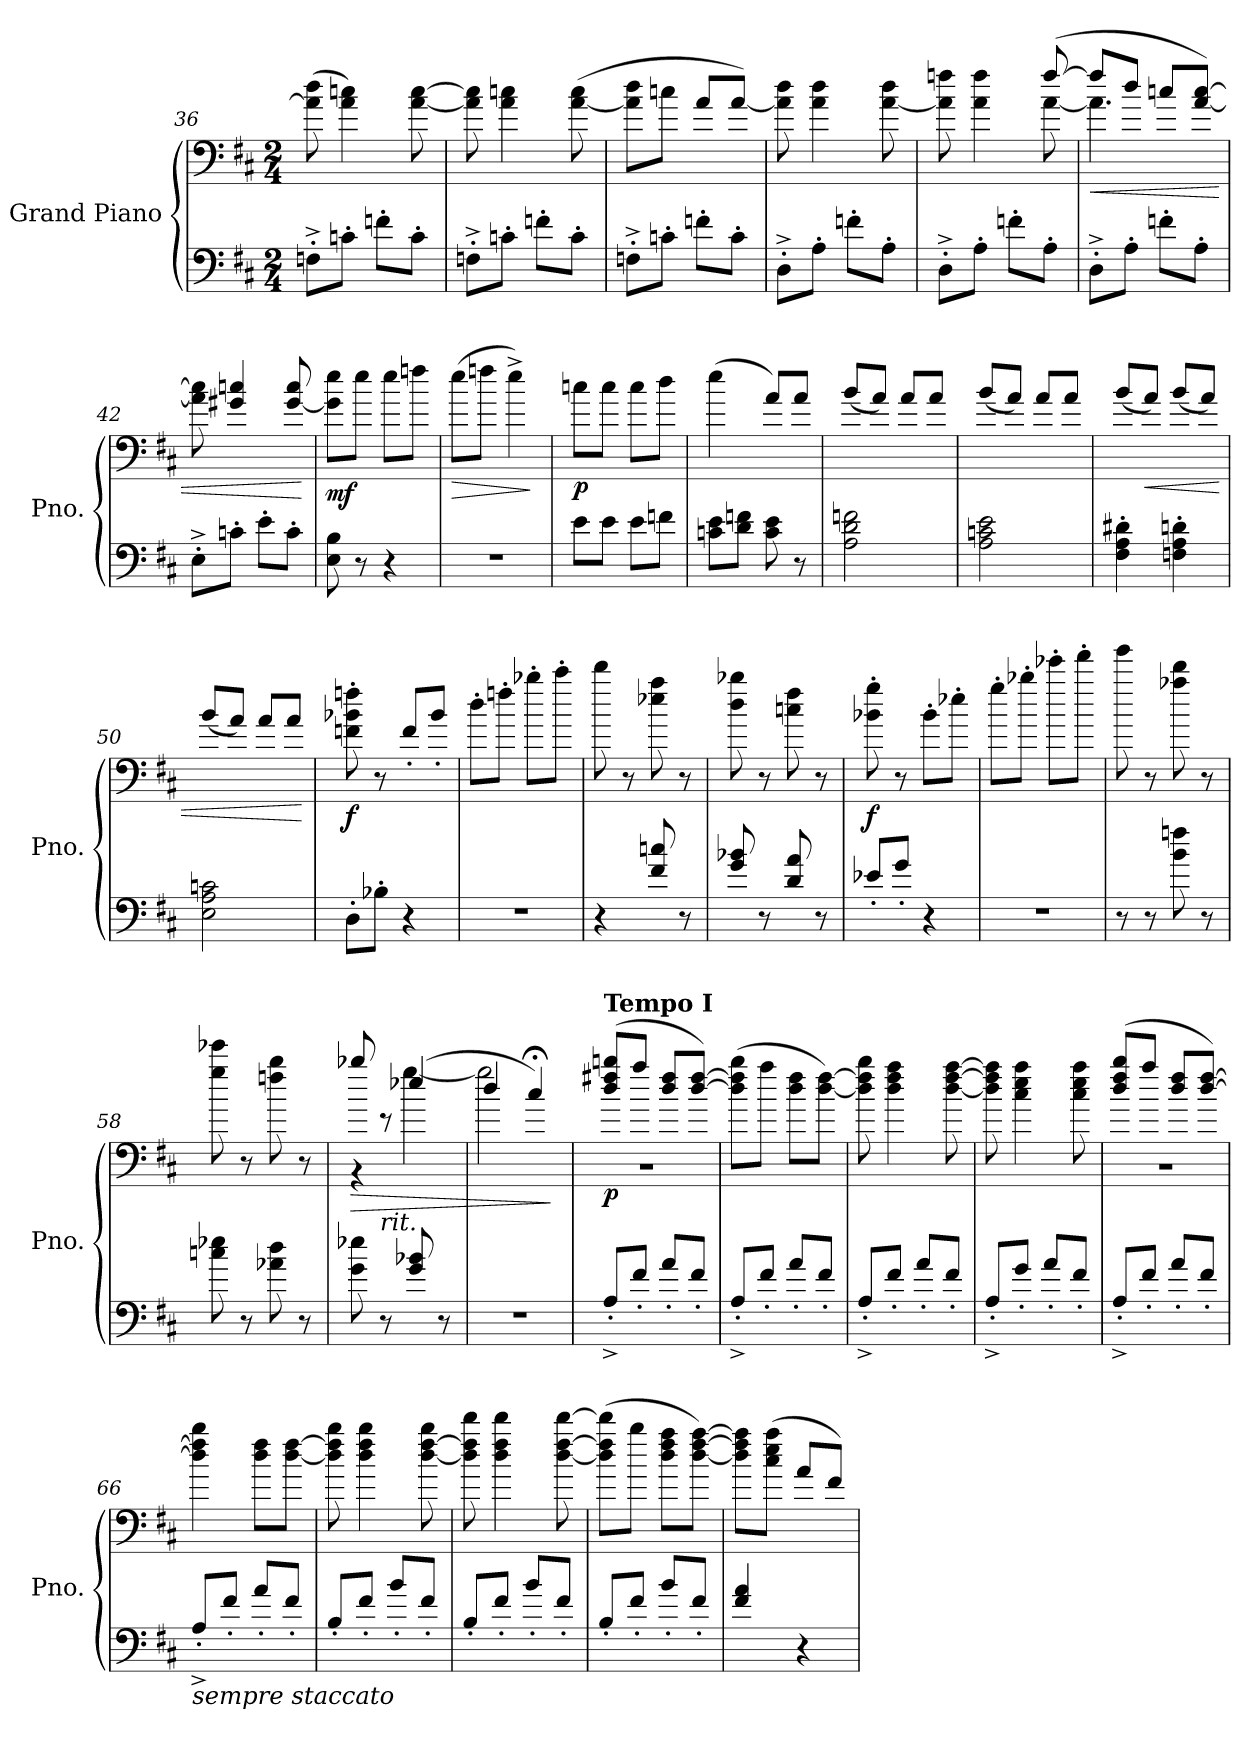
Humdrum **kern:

**kern	**kern	**dynam
*part1	*part1	*part1
*staff2	*staff1	*staff1/2
*I"Grand Piano	*	*
*I'Pno.	*	*
!!LO:LB:g=z
*clefF4	*clefF4	*
*k[f#c#]	*k[f#c#]	*
*M2/4	*M2/4	*
=36	=36	=36
8Fn'^\L	(>8a\] 8dd\	.
8cn'\J	4a\ 4ccn\)	.
8fn'\L	.	.
8c'\J	[8a\ [8cc\	.
=37	=37	=37
8Fn'^\L	8a\] 8cc\]	.
8cn'\J	4a\ 4ccn\	.
8fn'\L	.	.
8c'\J	(>[8a\ 8cc\	.
=38	=38	=38
8Fn'^\L	8a\] 8dd\L	.
8cn'\J	8ccn\J	.
8fn'\L	8a/L	.
8c'\J	[8a/J)	.
=39	=39	=39
8D'^\L	8a\] 8dd\	.
8A'\J	4a\ 4dd\	.
8fn'\L	.	.
8A'\J	[8a\ 8dd\	.
=40	=40	=40
*	*^	*
8D'^\L	8a\] 8ffn\	4.ryy	.
8A'\J	4a\ 4ff\	.	.
8fn'\L	.	.	.
8A'\J	(>[8ff/	[8a\	.
!!LO:LB:g=z	!!
=41	=41	=41	=41
!	!	!	!LO:HP:b
8D'^\L	8ff/L]	4.a\]	<
8A'\J	8dd/J	.	.
8fn'\L	8ccn/L	.	.
8A'\J	[8a/ [8cc/J)	8ryy	.
*	*v	*v	*
=42	=42	=42
8E'^\L	8a\] 8cc\]	.
8cn'\J	4g#X/ 4ccn/	.
8e'\L	.	.
8c'\J	[8g#/ 8cc/	.
.	.	[
=43	=43	=43
!	!	!LO:DY:b
8E\ 8B\	8g#\] 8ee\L	mf
8r	8ee\J	.
4r	8ee\L	.
.	8ffn\J	.
=44	=44	=44
!	!	!LO:HP:b
2r	(>8ee\L	>
.	8ffn\J	.
.	4ee^\)	.
.	.	]
=45	=45	=45
!	!	!LO:DY:b
8e\L	8ccn\L	p
8e\J	8cc\J	.
8e\L	8cc\L	.
8fn\J	8dd\J	.
!!LO:LB:g=z
=46	=46	=46
8cn\ 8e\L	(>4ee\	.
8d\ 8fn\J	.	.
8c\ 8e\	8a/L)	.
8r	8a/J	.
=47	=47	=47
2A\ 2d\ 2fn\	(<8b/L	.
.	8a/J)	.
.	8a/L	.
.	8a/J	.
=48	=48	=48
2A\ 2cn\ 2e\	(<8b/L	.
.	8a/J)	.
.	8a/L	.
.	8a/J	.
=49	=49	=49
4F#\' 4A\' 4d#X\'	(<8b/L	.
!	!	!LO:HP:b
.	8a/J)	<
4Fn\' 4A\' 4dn\'	(<8b/L	.
.	8a/J)	.
=50	=50	=50
2E\ 2A\ 2cn\	(<8b/L	.
.	8a/J)	.
.	8a/L	.
.	8a/J	.
.	.	[
=51	=51	=51
!	!	!LO:DY:b
8D'\L	8fn\' 8b-X\' 8ffn\'	f
8B-X'\J	8r	.
4r	8f'/L	.
.	8b-'/J	.
!!LO:PB:g=z
=52	=52	=52
2r	8dd'\L	.
.	8ffn'\J	.
.	8bb-X'\L	.
.	8ccc#'\J	.
=53	=53	=53
4r	8ddd\	.
.	8r	.
8f#/ 8ccn/	8ee-X\ 8aa\	.
8r	8r	.
=54	=54	=54
8g/ 8b-X/	8dd\ 8bb-X\	.
8r	8r	.
8d/ 8a/	8ccn\ 8ff#\	.
8r	8r	.
=55	=55	=55
!	!	!LO:DY:b
8e-X'/L	8b-X\' 8gg\'	f
8g'/J	8r	.
4r	8b-'\L	.
.	8ee-X'\J	.
=56	=56	=56
2r	8gg'\L	.
.	8bb-X'\J	.
.	8eee-X'\L	.
.	8fff#'\J	.
!!LO:LB:g=z
=57	=57	=57
8r	8ggg\	.
8r	8r	.
8b\ 8ffn\	8aa-X\ 8ddd\	.
8r	8r	.
=58	=58	=58
8ccn\ 8ee-X\	8gg\ 8eee-X\	.
8r	8r	.
8a-X\ 8dd\	8ffn\ 8bb\	.
8r	8r	.
=59	=59	=59
*	*MM200	*
!	!	!LO:HP:b
*	*^	*
8g\ 8ee-X\	8bb-X/	4r	>
!	!LO:TX:b:i:t=rit.	!	!
8r	8r	.	.
8g/ 8b-X/	(>4ee-X/	[4gg\	.
8r	.	.	.
=60	=60	=60	=60
2r	4dd/	2gg\]	.
.	4cc#;</)	.	.
*	*v	*v	*
.	.	]
=61	=61	=61
*	*MM240	*
*	*^	*
!	!LO:TX:a:B:t=Tempo I	!	!
!	!	!	!LO:DY:b
8A'^/L	(>8dd/ 8ff#X/ 8bbn/L	2r	p
8f#'/J	8aa/J	.	.
8a'/L	8dd/ 8ff#/L	.	.
8f#'/J	[8dd/ [8ff#/J)	.	.
*	*v	*v	*
=62	=62	=62
8A'^/L	(>8dd\] 8ff#\] 8bb\L	.
8f#'/J	8aa\J	.
8a'/L	8dd\ 8ff#\L	.
8f#'/J	[8dd\ [8ff#\J)	.
!!LO:LB:g=z
=63	=63	=63
8A'^/L	8dd\] 8ff#\] 8bb\	.
8f#'/J	4dd\ 4ff#\ 4aa\	.
8a'/L	.	.
8f#'/J	[8dd\ [8ff#\ [8aa\	.
=64	=64	=64
8A'^/L	8dd\] 8ff#\] 8aa\]	.
8g'/J	4cc#\ 4ee\ 4aa\	.
8a'/L	.	.
8f#'/J	8cc#\ 8ee\ 8aa\	.
=65	=65	=65
*	*^	*
8A'^/L	(>8dd/ 8ff#/ 8bb/L	2r	.
8f#'/J	8aa/J	.	.
8a'/L	8dd/ 8ff#/L	.	.
8f#'/J	[8dd/ [8ff#/J)	.	.
*	*v	*v	*
=66	=66	=66
!LO:TX:b:i:t=sempre staccato	!	!
8A'^/L	4dd\] 4ff#\] 4bb\	.
8f#'/J	.	.
8a'/L	8dd\ 8ff#\L	.
8f#'/J	[8dd\ [8ff#\J	.
=67	=67	=67
8B'/L	8dd\] 8ff#\] 8bb\	.
8f#'/J	4dd\ 4ff#\ 4bb\	.
8b'/L	.	.
8f#'/J	[8dd\ [8ff#\ 8bb\	.
=68	=68	=68
8B'/L	8dd\] 8ff#\] 8ddd\	.
8f#'/J	4dd\ 4ff#\ 4ddd\	.
8b'/L	.	.
8f#'/J	[8dd\ [8ff#\ [8ddd\	.
!!LO:LB:g=z
=69	=69	=69
8B'/L	(>8dd\] 8ff#\] 8ddd\]L	.
8f#'/J	8bb\J	.
8b'/L	8dd\ 8ff#\ 8aa\L	.
8f#'/J	[8dd\ [8ff#\ [8aa\J)	.
=70	=70	=70
4f#/ 4a/	8dd\] 8ff#\] 8aa\]L	.
.	(>8cc#\ 8ee\ 8aa\J	.
4r	8a/L	.
.	8f#/J)	.
=	=	=
*-	*-	*-
